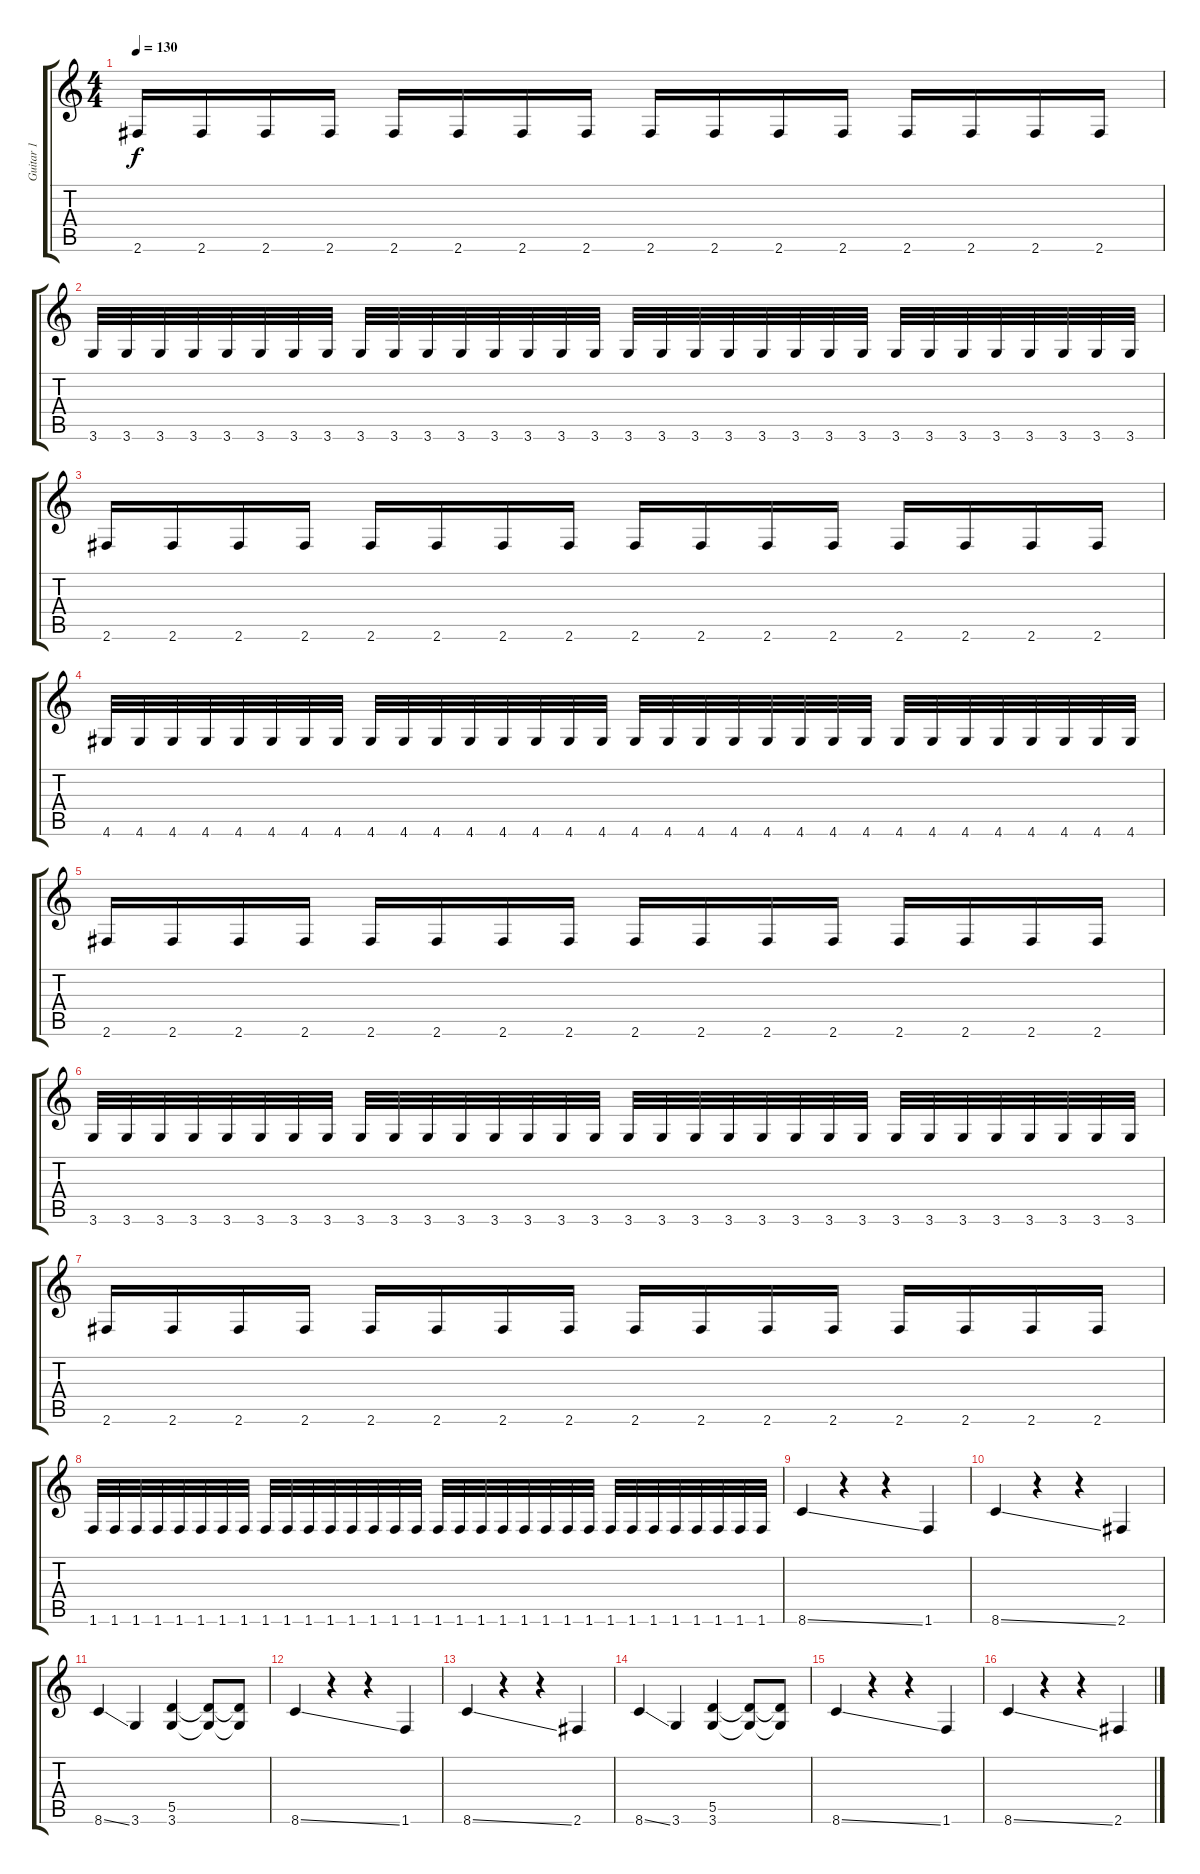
\track ("Guitar 1" "Guitar 1") {instrument distortionguitar}
\staff {score tabs}
\tuning (E4 B3 G3 D3 A2 E2) {hide}
\ts (4 4)
\tempo 130
\clef g2
\ks c
2.6.16{dy f instrument distortionguitar} 2.6.16 2.6.16 2.6.16 2.6.16 2.6.16 2.6.16 2.6.16 2.6.16 2.6.16 2.6.16 2.6.16 2.6.16 2.6.16 2.6.16 2.6.16 |
3.6.32 3.6.32 3.6.32 3.6.32 3.6.32 3.6.32 3.6.32 3.6.32 3.6.32 3.6.32 3.6.32 3.6.32 3.6.32 3.6.32 3.6.32 3.6.32 3.6.32 3.6.32 3.6.32 3.6.32 3.6.32 3.6.32 3.6.32 3.6.32 3.6.32 3.6.32 3.6.32 3.6.32 3.6.32 3.6.32 3.6.32 3.6.32 |
2.6.16 2.6.16 2.6.16 2.6.16 2.6.16 2.6.16 2.6.16 2.6.16 2.6.16 2.6.16 2.6.16 2.6.16 2.6.16 2.6.16 2.6.16 2.6.16 |
4.6.32 4.6.32 4.6.32 4.6.32 4.6.32 4.6.32 4.6.32 4.6.32 4.6.32 4.6.32 4.6.32 4.6.32 4.6.32 4.6.32 4.6.32 4.6.32 4.6.32 4.6.32 4.6.32 4.6.32 4.6.32 4.6.32 4.6.32 4.6.32 4.6.32 4.6.32 4.6.32 4.6.32 4.6.32 4.6.32 4.6.32 4.6.32 |
2.6.16 2.6.16 2.6.16 2.6.16 2.6.16 2.6.16 2.6.16 2.6.16 2.6.16 2.6.16 2.6.16 2.6.16 2.6.16 2.6.16 2.6.16 2.6.16 |
3.6.32 3.6.32 3.6.32 3.6.32 3.6.32 3.6.32 3.6.32 3.6.32 3.6.32 3.6.32 3.6.32 3.6.32 3.6.32 3.6.32 3.6.32 3.6.32 3.6.32 3.6.32 3.6.32 3.6.32 3.6.32 3.6.32 3.6.32 3.6.32 3.6.32 3.6.32 3.6.32 3.6.32 3.6.32 3.6.32 3.6.32 3.6.32 |
2.6.16 2.6.16 2.6.16 2.6.16 2.6.16 2.6.16 2.6.16 2.6.16 2.6.16 2.6.16 2.6.16 2.6.16 2.6.16 2.6.16 2.6.16 2.6.16 |
1.6.32 1.6.32 1.6.32 1.6.32 1.6.32 1.6.32 1.6.32 1.6.32 1.6.32 1.6.32 1.6.32 1.6.32 1.6.32 1.6.32 1.6.32 1.6.32 1.6.32 1.6.32 1.6.32 1.6.32 1.6.32 1.6.32 1.6.32 1.6.32 1.6.32 1.6.32 1.6.32 1.6.32 1.6.32 1.6.32 1.6.32 1.6.32 |
8.6{ss}.4 r.4 r.4 1.6.4 |
8.6{ss}.4 r.4 r.4 2.6.4 |
8.6{ss}.4 3.6.4 (5.5 3.6).4 (5.5{t} 3.6{t}).8 (5.5{t} 3.6{t}).8 |
8.6{ss}.4 r.4 r.4 1.6.4 |
8.6{ss}.4 r.4 r.4 2.6.4 |
8.6{ss}.4 3.6.4 (5.5 3.6).4 (5.5{t} 3.6{t}).8 (5.5{t} 3.6{t}).8 |
8.6{ss}.4 r.4 r.4 1.6.4 |
8.6{ss}.4 r.4 r.4 2.6.4
